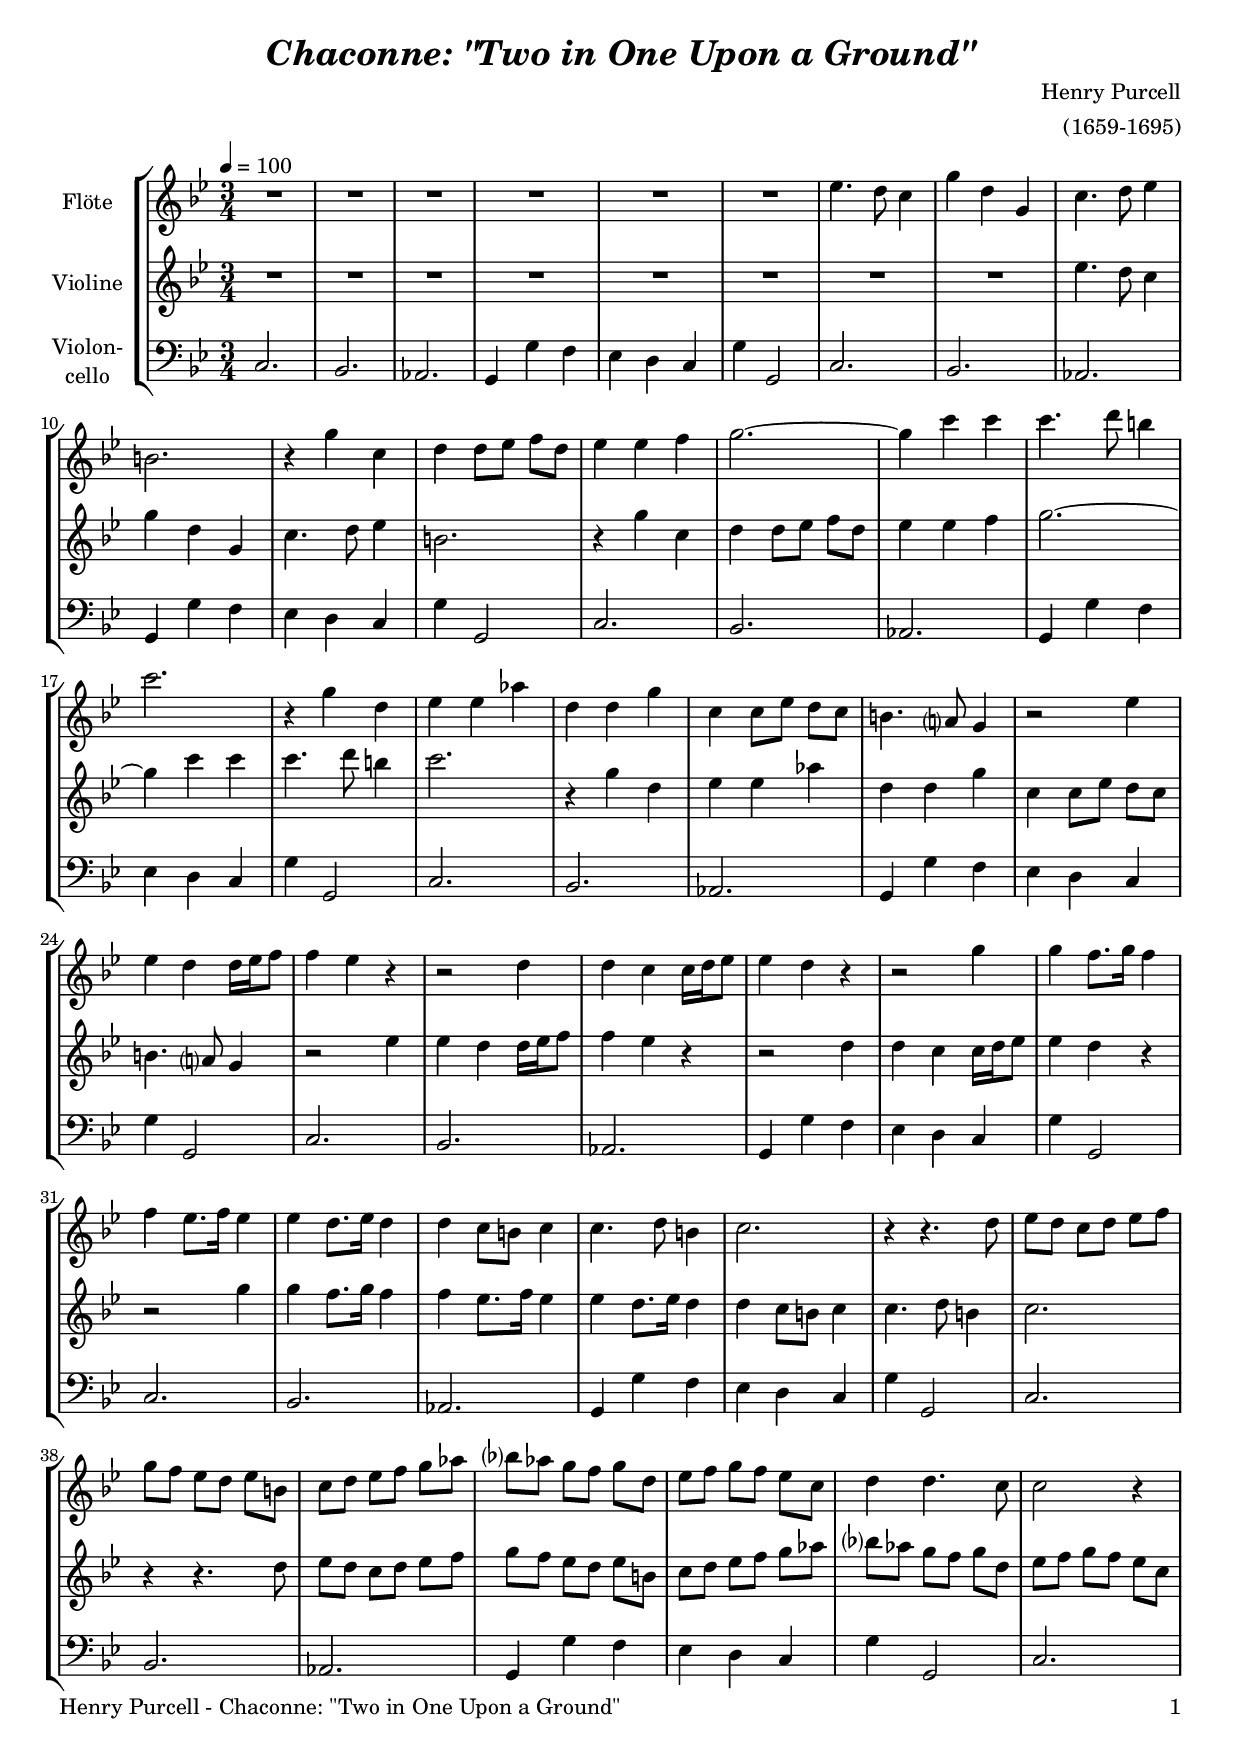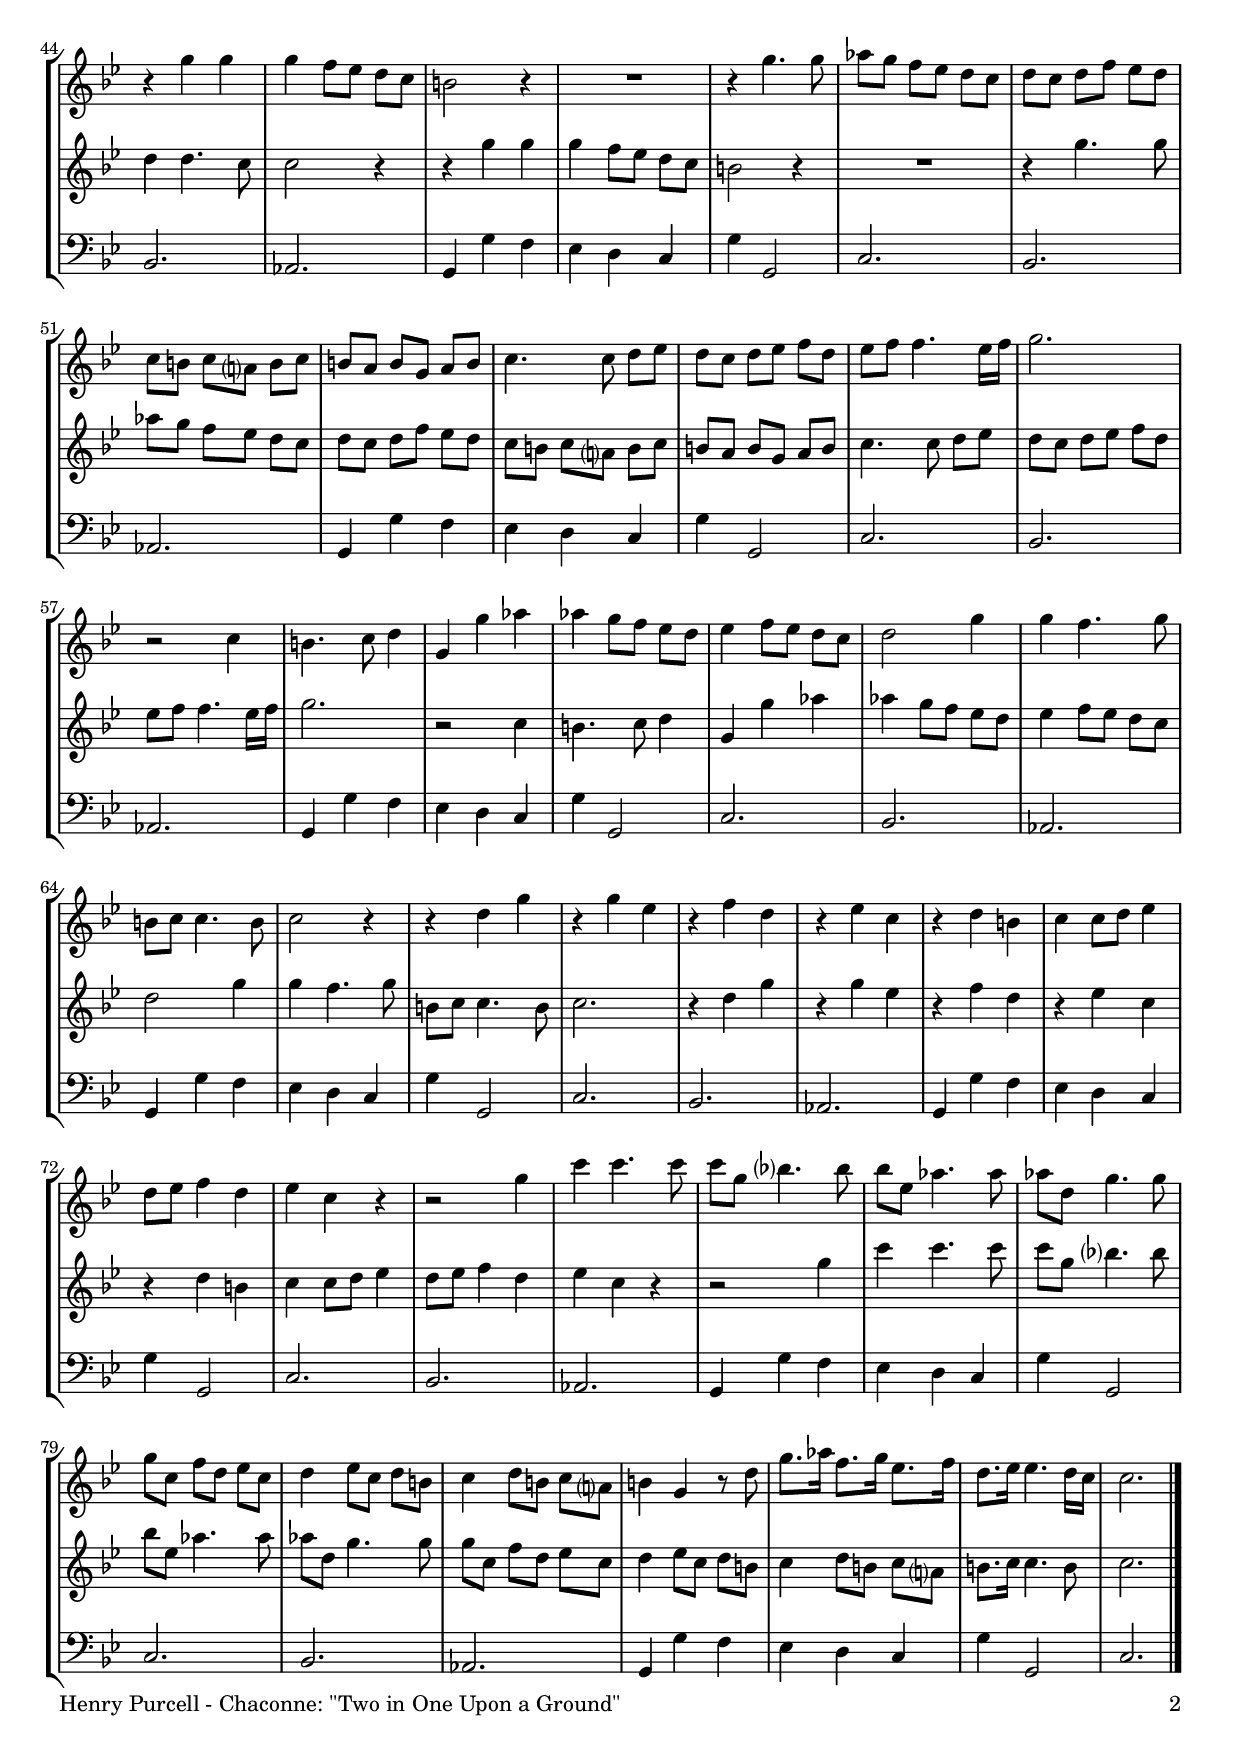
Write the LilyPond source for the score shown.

\version "2.24.4"
\include "deutsch.ly"

#(set-global-staff-size 19)

\header {
  title     = \markup \bold \italic "Chaconne: \"Two in One Upon a Ground\""
  composer  = "Henry Purcell"
  arranger  = "(1659-1695)"
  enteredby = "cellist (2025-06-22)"
%  piece     = ""
}

voiceconsts = {
  \key g \minor
  \time 3/4
  \clef "treble"
%  \numericTimeSignature
  \compressEmptyMeasures
  % Set default beaming for all staves
  \set Timing.beamExceptions = #'()
  \set Timing.baseMoment     = #(ly:make-moment 1 4)
  \set Timing.beatStructure  = #'(1 1 1)
  \tempo 4=100
}

mifl = "flute"
mist = "string ensemble 1"
mivl = "violin"
mivc = "cello"
mipz = "pizzicato strings"

rit = \mark \markup \box \italic "rit."

va = \relative c'' {
  \voiceconsts

  R2.*6
  es4. d8 c4
  g' d g,
  c4. d8 es4
  h2.
  r4 g' c,
  d d8 es f d
  es4 es f
  g2.~
  g4 c c
  c4. d8 h4

  c2.
  r4 g d
  es es as
  d, d g
  c, c8 es d c
  h4. a?8 g4
  r2 es'4
  es d d16 es f8
  f4 es r
  r2 d4

  d c c16 d es8
  es4 d r
  r2 g4
  g f8. g16 f4
  f es8. f16 es4
  es d8. es16 d4
  d c8 h c4
  c4. d8 h4
  c2.

  r4 r4. d8
  es d c d es f
  g f es d es h
  c d es f g as
  b? as g f g d
  es f g f es c

  d4 d4. c8
  c2 r4
  r g' g
  g f8 es d c
  h2 r4
  R2.
  r4 g'4. g8
  as g f es d c
  d c d f es d

  c h c a? h c
  h a h g a h
  c4. c8 d es
  d c d es f d
  es f f4. es16 f
  g2.
  r2 c,4
  h4. c8 d4

  g, g' as
  as g8 f es d
  es4 f8 es d c
  d2 g4
  g f4. g8
  h, c c4. h8
  c2 r4
  r d g
  r g es
  r f d

  r es c
  r d h
  c c8 d es4
  d8 es f4 d
  es c r
  r2 g'4
  c c4. c8
  c g b?4. b8
  b es, as4. as8

  as d, g4. g8
  g c, f d es c
  d4 es8 c d h
  c4 d8 h c a?
  h4 g r8 d'
  g8. as16 f8. g16 es8. f16
  d8. es16 es4. d16 c
  c2. \bar "|."
}

vb = \relative c'' {
  \voiceconsts

  R2.*8
  es4. d8 c4
  g' d g,
  c4. d8 es4
  h2.
  r4 g' c,
  d d8 es f d
  es4 es f
  g2.~
  g4 c c
  c4. d8 h4

  c2.
  r4 g d
  es es as
  d, d g
  c, c8 es d c
  h4. a?8 g4
  r2 es'4
  es d d16 es f8
  f4 es r
  r2 d4

  d c c16 d es8
  es4 d r
  r2 g4
  g f8. g16 f4
  f es8. f16 es4
  es d8. es16 d4
  d c8 h c4
  c4. d8 h4
  c2.

  r4 r4. d8
  es d c d es f
  g f es d es h
  c d es f g as
  b? as g f g d
  es f g f es c

  d4 d4. c8
  c2 r4
  r g' g
  g f8 es d c
  h2 r4
  R2.
  r4 g'4. g8
  as g f es d c
  d c d f es d

  c h c a? h c
  h a h g a h
  c4. c8 d es
  d c d es f d
  es f f4. es16 f
  g2.
  r2 c,4
  h4. c8 d4

  g, g' as
  as g8 f es d
  es4 f8 es d c
  d2 g4
  g f4. g8
  h, c c4. h8
  c2.
  r4 d g
  r g es
  r f d

  r es c
  r d h
  c c8 d es4
  d8 es f4 d
  es c r
  r2 g'4
  c c4. c8
  c g b?4. b8
  b es, as4. as8

  as d, g4. g8
  g c, f d es c
  d4 es8 c d h
  c4 d8 h c a?
  h8. c16 c4. h8
  c2. \bar "|."
}

vc = \relative c {
  \voiceconsts
  \clef "bass"

  \repeat unfold 14 {
    c2.
    b
    as
    g4 g' f
    es d c
    g' g,2
  }
  c2. \bar "|."
}


music = \new StaffGroup <<
      \new Staff {
	\set Staff.midiInstrument = \mifl
	\set Staff.instrumentName = \markup \center-column { "Flöte" }
	\transpose g g { \va }
      }

      \new Staff {
	\set Staff.midiInstrument = \mivl
	\set Staff.instrumentName = \markup \center-column { "Violine" }
	\transpose g g { \vb }
      }

      \new Staff {
	\set Staff.midiInstrument = \mivc
	\set Staff.instrumentName = \markup \center-column { "Violon-" "cello" }
	\transpose g g { \vc }
      }
>>

\book {
   \paper {
    print-page-number = ##t
    print-first-page-number = ##t
    ragged-last-bottom = ##f
    oddHeaderMarkup = \markup \null
    evenHeaderMarkup = \markup \null
    oddFooterMarkup = \markup {
      \fill-line {
        \if \should-print-page-number
        "Henry Purcell - Chaconne: \"Two in One Upon a Ground\"" \fromproperty #'page:page-number-string
      }
    }
    evenFooterMarkup = \oddFooterMarkup
  } \score {
    \music
    \layout {}
  }

  \score {
    \unfoldRepeats \music

    \midi {
      \context {
        \Score
      }
    }
  }
}